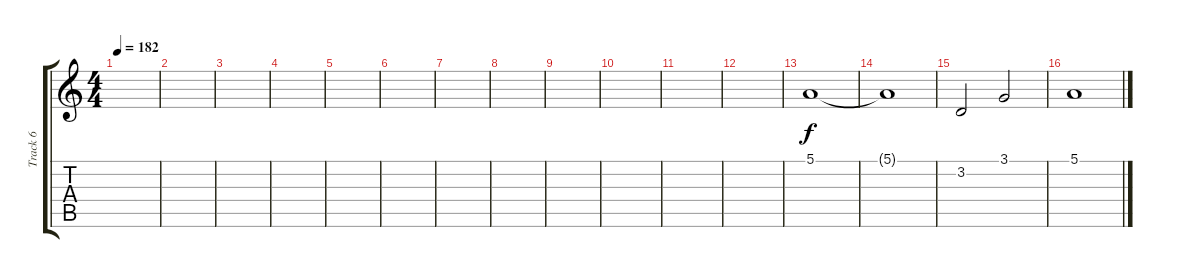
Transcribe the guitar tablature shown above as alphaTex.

\track ("Track 6" "Track 6") {instrument pad2warm}
\staff {score tabs}
\tuning (E4 B3 G3 D3 A2 D2) {hide}
\ts (4 4)
\tempo 182
\clef g2
\ks c
|
|
|
|
|
|
|
|
|
|
|
|
5.1.1 |
5.1{t}.1 |
3.2.2 3.1.2 |
5.1.1
